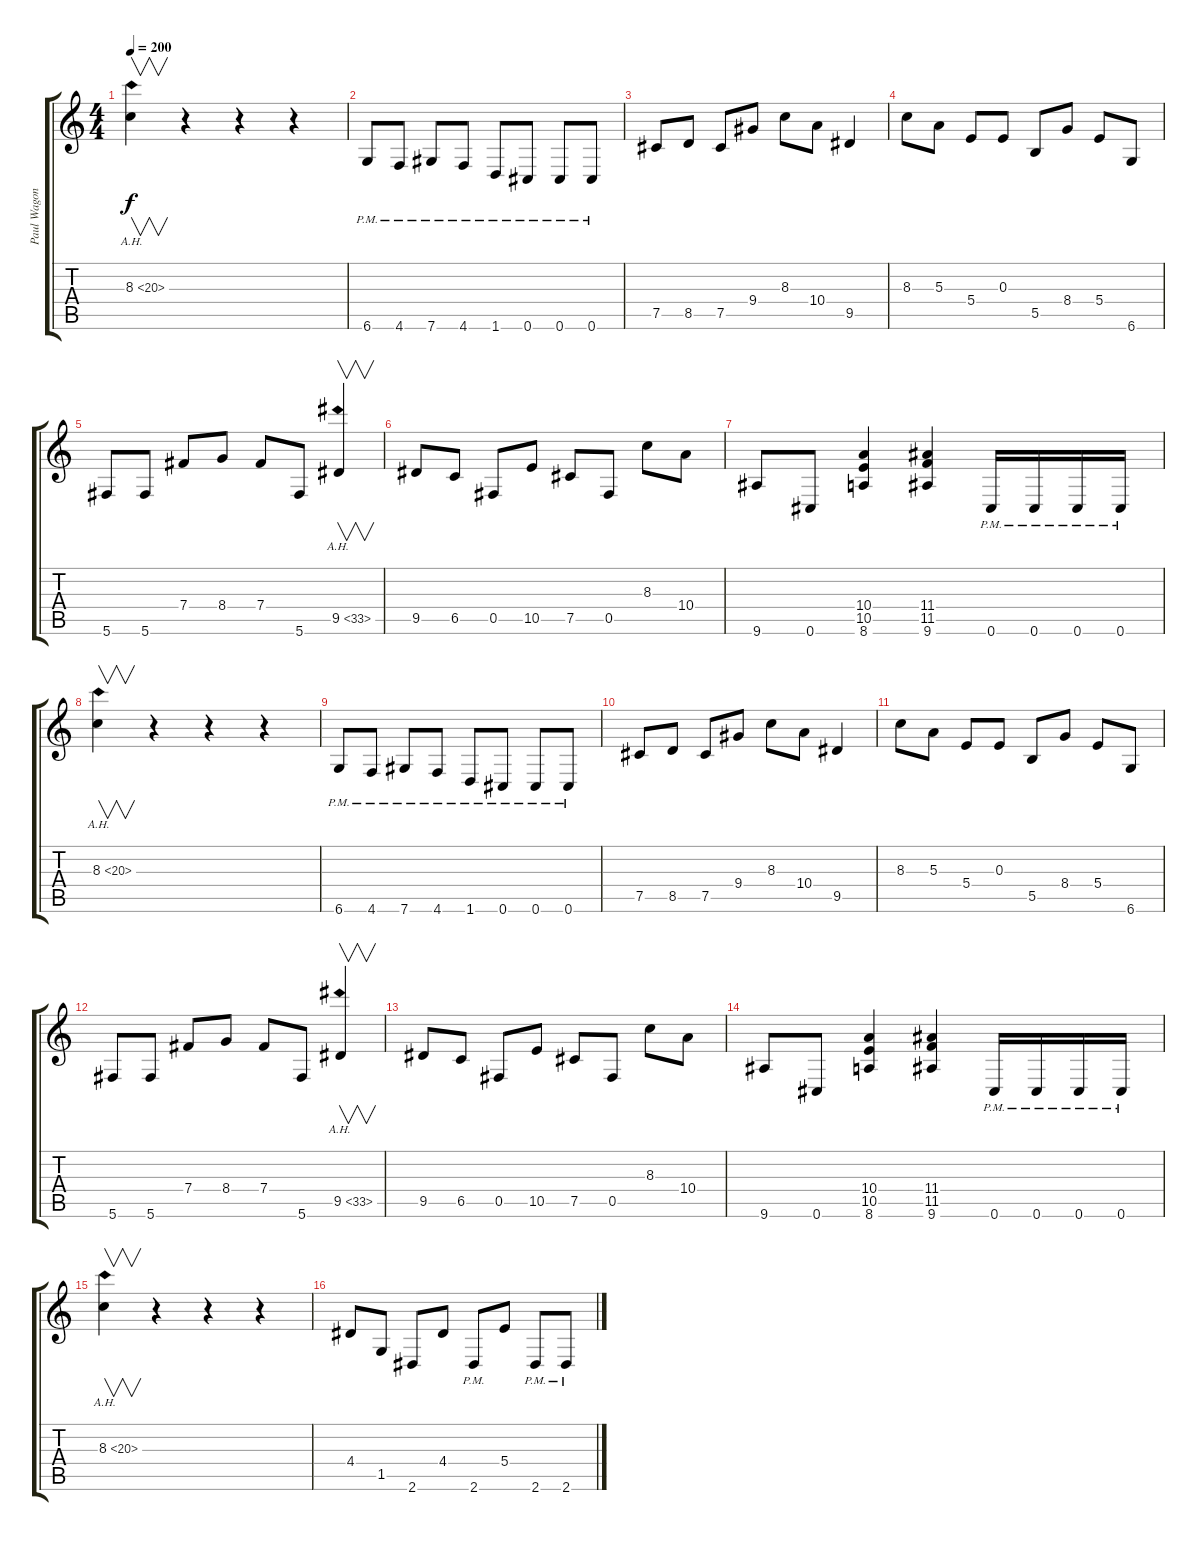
\track ("Paul Wagonner" "Paul Wagon") {instrument distortionguitar}
\staff {score tabs}
\tuning (Db4 Ab3 E3 B2 Gb2 Db2) {hide}
\ts (4 4)
\tempo 200
\clef g2
\ks c
8.3{ah 12}.4{v dy f} r.4 r.4 r.4 |
6.6{pm}.8{instrument overdrivenguitar} 4.6{pm}.8 7.6{pm}.8 4.6{pm}.8 1.6{pm}.8 0.6{pm}.8 0.6{pm}.8 0.6{pm}.8 |
7.5.8 8.5.8 7.5.8 9.4.8 8.3.8 10.4.8 9.5.4 |
8.3.8 5.3.8 5.4.8 0.3.8 5.5.8 8.4.8 5.4.8 6.6.8 |
5.6.8 5.6.8 7.4.8 8.4.8 7.4.8 5.6.8 9.5{ah 24}.4{v} |
9.5.8 6.5.8 0.5.8 10.5.8 7.5.8 0.5.8 8.3.8 10.4.8 |
9.6.8 0.6.8 (10.4 10.5 8.6).4 (11.4 11.5 9.6).4 0.6{pm}.16 0.6{pm}.16 0.6{pm}.16 0.6{pm}.16 |
8.3{ah 12}.4{v} r.4 r.4 r.4 |
6.6{pm}.8 4.6{pm}.8 7.6{pm}.8 4.6{pm}.8 1.6{pm}.8 0.6{pm}.8 0.6{pm}.8 0.6{pm}.8 |
7.5.8 8.5.8 7.5.8 9.4.8 8.3.8 10.4.8 9.5.4 |
8.3.8 5.3.8 5.4.8 0.3.8 5.5.8 8.4.8 5.4.8 6.6.8 |
5.6.8 5.6.8 7.4.8 8.4.8 7.4.8 5.6.8 9.5{ah 24}.4{v} |
9.5.8 6.5.8 0.5.8 10.5.8 7.5.8 0.5.8 8.3.8 10.4.8 |
9.6.8 0.6.8 (10.4 10.5 8.6).4 (11.4 11.5 9.6).4 0.6{pm}.16 0.6{pm}.16 0.6{pm}.16 0.6{pm}.16 |
8.3{ah 12}.4{v} r.4 r.4 r.4 |
4.4.8 1.5.8 2.6.8 4.4.8 2.6{pm}.8 5.4.8 2.6{pm}.8 2.6{pm}.8
